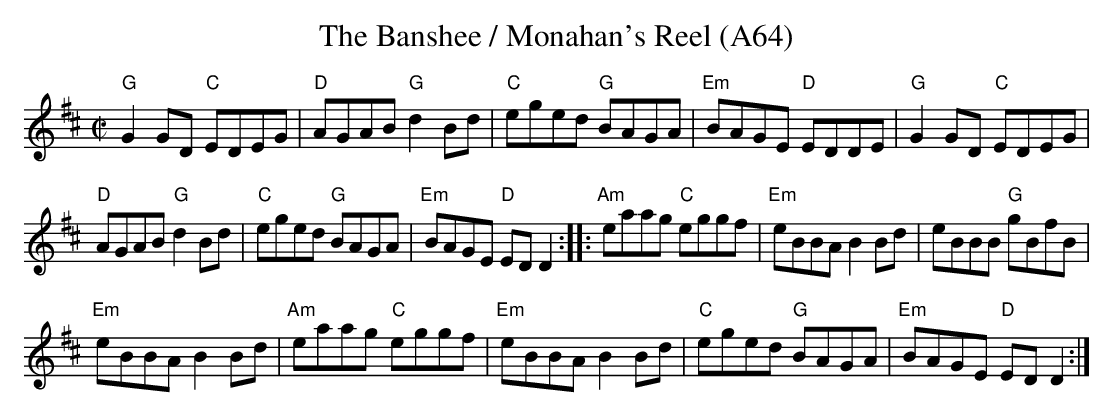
X:1
T:The Banshee / Monahan's Reel (A64)
M:C|
L:1/8
K:D
"G" G2 GD "C" EDEG|"D"AGAB "G" d2 Bd|"C"eged "G" BAGA|"Em"BAGE "D"EDDE|"G"G2 GD "C" EDEG|
"D" AGAB "G" d2 Bd|"C"eged "G"BAGA|"Em" BAGE "D"ED D2::"Am"eaag "C"eggf|"Em"eBBA B2 Bd|eBBB "G"gBfB|
"Em"eBBA B2 Bd|"Am"eaag "C"eggf|"Em"eBBA B2 Bd|"C"eged "G"BAGA|"Em"BAGE "D"ED D2:|
